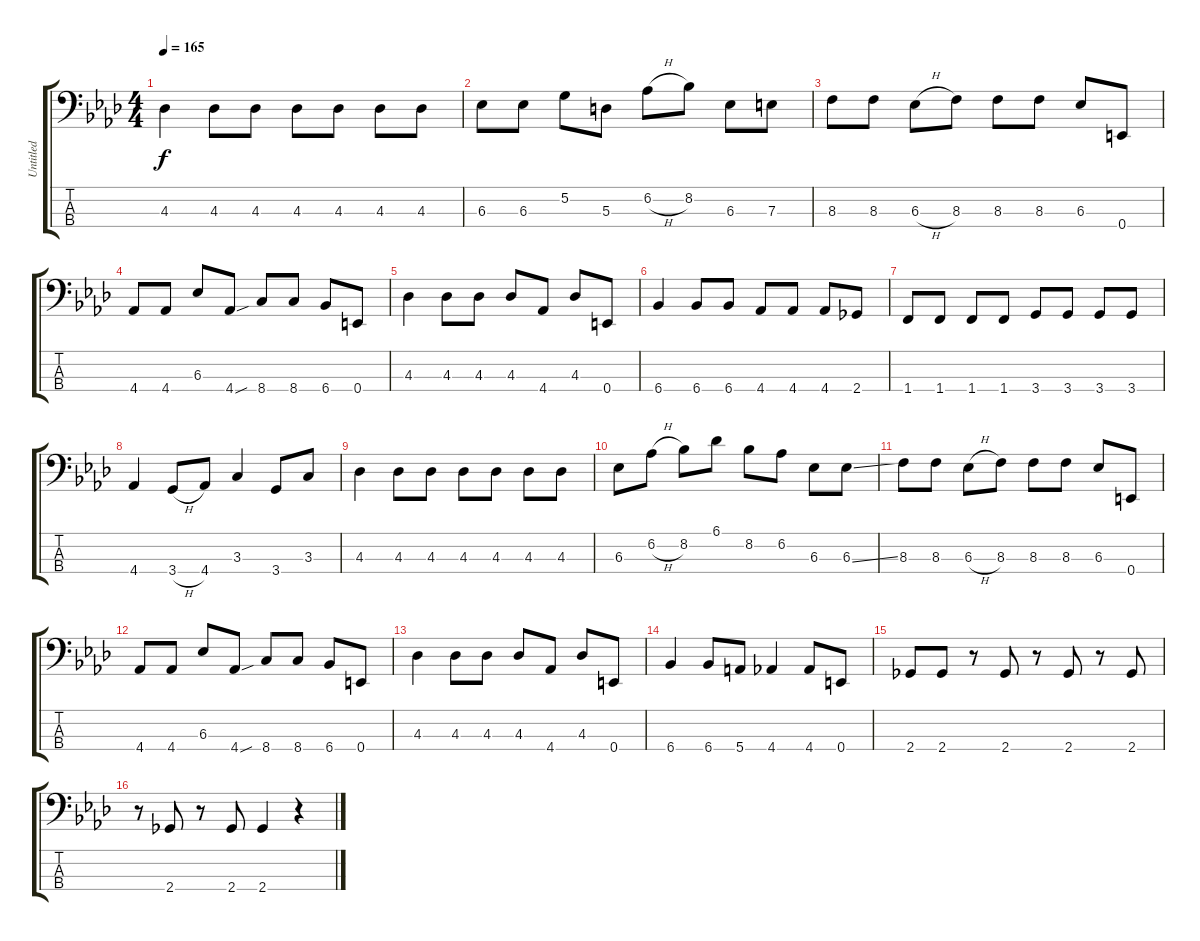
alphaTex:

\track ("Untitled" "Untitled") {instrument electricbassfinger}
\staff {score tabs}
\tuning (G2 D2 A1 E1) {hide}
\ts (4 4)
\tempo 165
\clef f4
\ks ab
4.3.4{dy f} 4.3.8 4.3.8 4.3.8 4.3.8 4.3.8 4.3.8 |
6.3.8 6.3.8 5.2.8 5.3.8 6.2{h}.8 8.2.8 6.3.8 7.3.8 |
8.3.8 8.3.8 6.3{h}.8 8.3.8 8.3.8 8.3.8 6.3.8 0.4.8 |
4.4.8 4.4.8 6.3.8 4.4{sou}.8 8.4.8 8.4.8 6.4.8 0.4.8 |
4.3.4 4.3.8 4.3.8 4.3.8 4.4.8 4.3.8 0.4.8 |
6.4.4 6.4.8 6.4.8 4.4.8 4.4.8 4.4.8 2.4.8 |
1.4.8 1.4.8 1.4.8 1.4.8 3.4.8 3.4.8 3.4.8 3.4.8 |
4.4.4 3.4{h}.8 4.4.8 3.3.4 3.4.8 3.3.8 |
4.3.4 4.3.8 4.3.8 4.3.8 4.3.8 4.3.8 4.3.8 |
6.3.8 6.2{h}.8 8.2.8 6.1.8 8.2.8 6.2.8 6.3.8 6.3{ss}.8 |
8.3.8 8.3.8 6.3{h}.8 8.3.8 8.3.8 8.3.8 6.3.8 0.4.8 |
4.4.8 4.4.8 6.3.8 4.4{sou}.8 8.4.8 8.4.8 6.4.8 0.4.8 |
4.3.4 4.3.8 4.3.8 4.3.8 4.4.8 4.3.8 0.4.8 |
6.4.4 6.4.8 5.4.8 4.4.4 4.4.8 0.4.8 |
2.4.8 2.4.8 r.8 2.4.8 r.8 2.4.8 r.8 2.4.8 |
r.8 2.4.8 r.8 2.4.8 2.4.4 r.4
